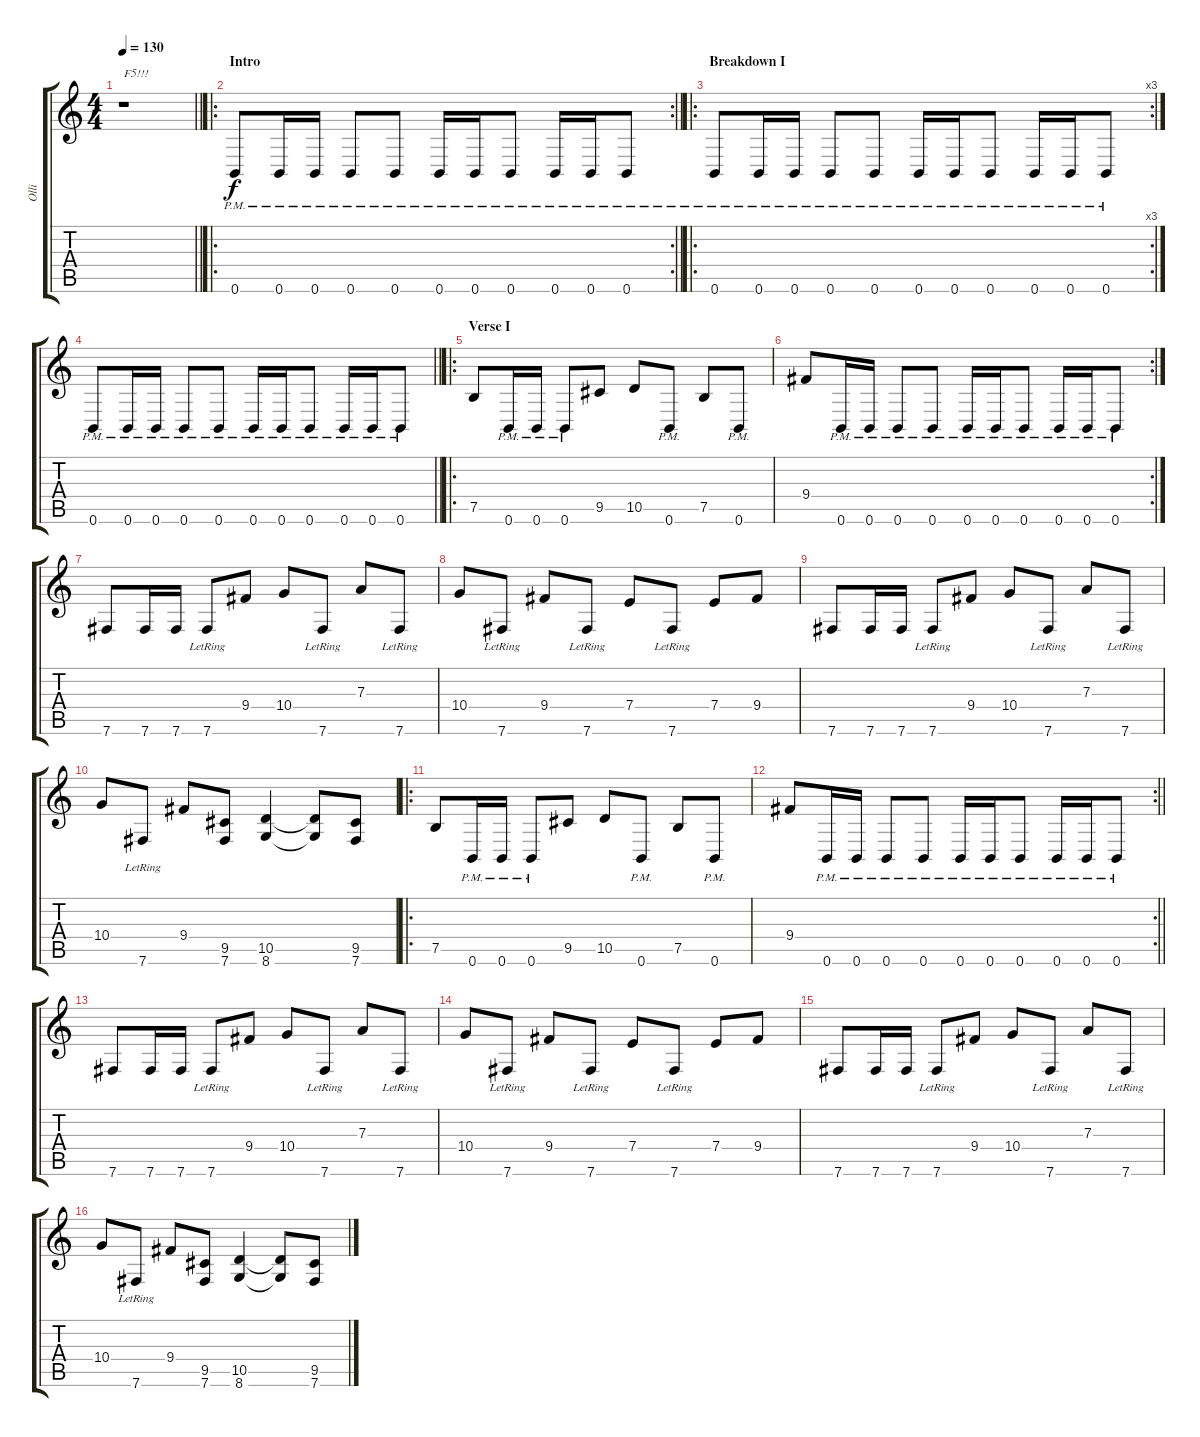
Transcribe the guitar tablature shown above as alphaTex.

\track ("Olli" "Olli") {instrument distortionguitar}
\staff {score tabs}
\tuning (B3 Gb3 D3 A2 E2 B1) {hide}
\ts (4 4)
\tempo 130
\clef g2
\barLineRight lightlight
\ks c
r.1{txt "F5!!!" dy f instrument distortionguitar} |
\ro
\rc 2
\section ("" "Intro")
\barLineRight lightlight
0.6{pm}.8 0.6{pm}.16 0.6{pm}.16 0.6{pm}.8 0.6{pm}.8 0.6{pm}.16 0.6{pm}.16 0.6{pm}.8 0.6{pm}.16 0.6{pm}.16 0.6{pm}.8 |
\ro
\rc 3
\section ("" "Breakdown I")
0.6{pm}.8 0.6{pm}.16 0.6{pm}.16 0.6{pm}.8 0.6{pm}.8 0.6{pm}.16 0.6{pm}.16 0.6{pm}.8 0.6{pm}.16 0.6{pm}.16 0.6{pm}.8 |
\barLineRight lightlight
0.6{pm}.8 0.6{pm}.16 0.6{pm}.16 0.6{pm}.8 0.6{pm}.8 0.6{pm}.16 0.6{pm}.16 0.6{pm}.8 0.6{pm}.16 0.6{pm}.16 0.6{pm}.8 |
\ro
\section ("" "Verse I")
7.5.8 0.6{pm}.16 0.6{pm}.16 0.6{pm}.8 9.5.8 10.5.8 0.6{pm}.8 7.5.8 0.6{pm}.8 |
\rc 2
9.4.8 0.6{pm}.16 0.6{pm}.16 0.6{pm}.8 0.6{pm}.8 0.6{pm}.16 0.6{pm}.16 0.6{pm}.8 0.6{pm}.16 0.6{pm}.16 0.6{pm}.8 |
7.6.8 7.6.16 7.6.16 7.6{lr}.8 9.4.8 10.4.8 7.6{lr}.8 7.3.8 7.6{lr}.8 |
10.4.8 7.6{lr}.8 9.4.8 7.6{lr}.8 7.4.8 7.6{lr}.8 7.4.8 9.4.8 |
7.6.8 7.6.16 7.6.16 7.6{lr}.8 9.4.8 10.4.8 7.6{lr}.8 7.3.8 7.6{lr}.8 |
10.4.8 7.6{lr}.8 9.4.8 (9.5 7.6).8 (10.5 8.6).4 (10.5{t} 8.6{t}).8 (9.5 7.6).8 |
\ro
7.5.8 0.6{pm}.16 0.6{pm}.16 0.6{pm}.8 9.5.8 10.5.8 0.6{pm}.8 7.5.8 0.6{pm}.8 |
\rc 2
\barLineRight lightlight
9.4.8 0.6{pm}.16 0.6{pm}.16 0.6{pm}.8 0.6{pm}.8 0.6{pm}.16 0.6{pm}.16 0.6{pm}.8 0.6{pm}.16 0.6{pm}.16 0.6{pm}.8 |
7.6.8 7.6.16 7.6.16 7.6{lr}.8 9.4.8 10.4.8 7.6{lr}.8 7.3.8 7.6{lr}.8 |
10.4.8 7.6{lr}.8 9.4.8 7.6{lr}.8 7.4.8 7.6{lr}.8 7.4.8 9.4.8 |
7.6.8 7.6.16 7.6.16 7.6{lr}.8 9.4.8 10.4.8 7.6{lr}.8 7.3.8 7.6{lr}.8 |
10.4.8 7.6{lr}.8 9.4.8 (9.5 7.6).8 (10.5 8.6).4 (10.5{t} 8.6{t}).8 (9.5 7.6).8
